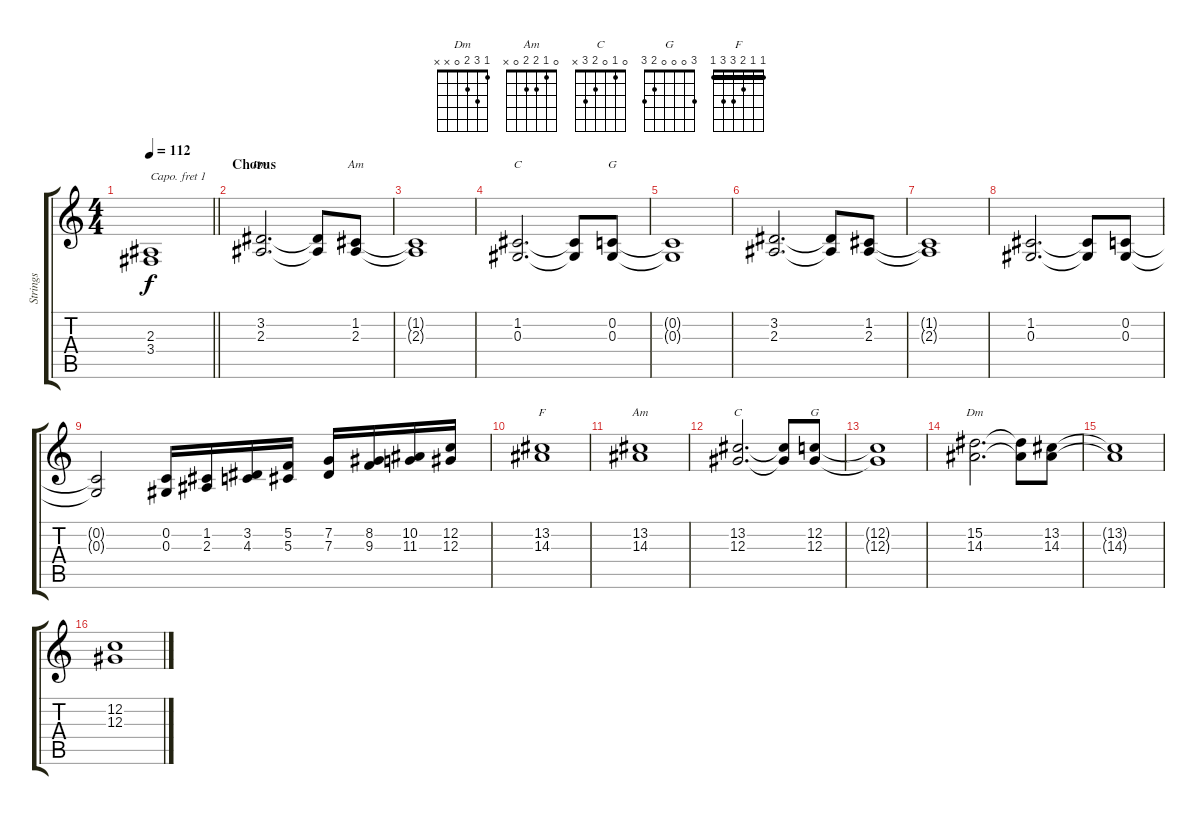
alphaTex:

\track ("Strings" "Strings") {instrument stringensemble1}
\staff {score tabs}
\capo 1
\tuning (E4 B3 G3 D3 A2 E2) {hide}
\chord ("Dm" x 3 2 x x x)
\chord ("Am" x 1 2 x x x)
\chord ("C" x 1 0 x x x)
\chord ("G" x 0 0 x x x)
\chord ("F" 1 1 2 3 3 1) {barre 1}
\chord ("Am" 0 1 2 2 0 x)
\chord ("C" 0 1 0 2 3 x)
\chord ("G" 3 0 0 0 2 3)
\chord ("Dm" 1 3 2 0 x x)
\ts (4 4)
\tempo 112
\clef g2
\barLineRight lightlight
\ks c
(2.3{t} 3.4{t}).1{dy f} |
\section ("" "Chorus")
(3.2 2.3).2{d ch "Dm"} (3.2{t} 2.3{t}).8 (1.2 2.3).8{ch "Am"} |
(1.2{t} 2.3{t}).1 |
(1.2 0.3).2{d ch "C"} (1.2{t} 0.3{t}).8 (0.2 0.3).8{ch "G"} |
(0.2{t} 0.3{t}).1 |
(3.2 2.3).2{d} (3.2{t} 2.3{t}).8 (1.2 2.3).8 |
(1.2{t} 2.3{t}).1 |
(1.2 0.3).2{d} (1.2{t} 0.3{t}).8 (0.2 0.3).8 |
(0.2{t} 0.3{t}).2 (0.2 0.3).16 (1.2 2.3).16 (3.2 4.3).16 (5.2 5.3).16 (7.2 7.3).16 (8.2 9.3).16 (10.2 11.3).16 (12.2 12.3).16 |
(13.2 14.3).1{ch "F"} |
(13.2 14.3).1{ch "Am"} |
(13.2 12.3).2{d ch "C"} (13.2{t} 12.3{t}).8 (12.2 12.3).8{ch "G"} |
(12.2{t} 12.3{t}).1 |
(15.2 14.3).2{d ch "Dm"} (15.2{t} 14.3{t}).8 (13.2 14.3).8 |
(13.2{t} 14.3{t}).1 |
(12.2 12.3).1
